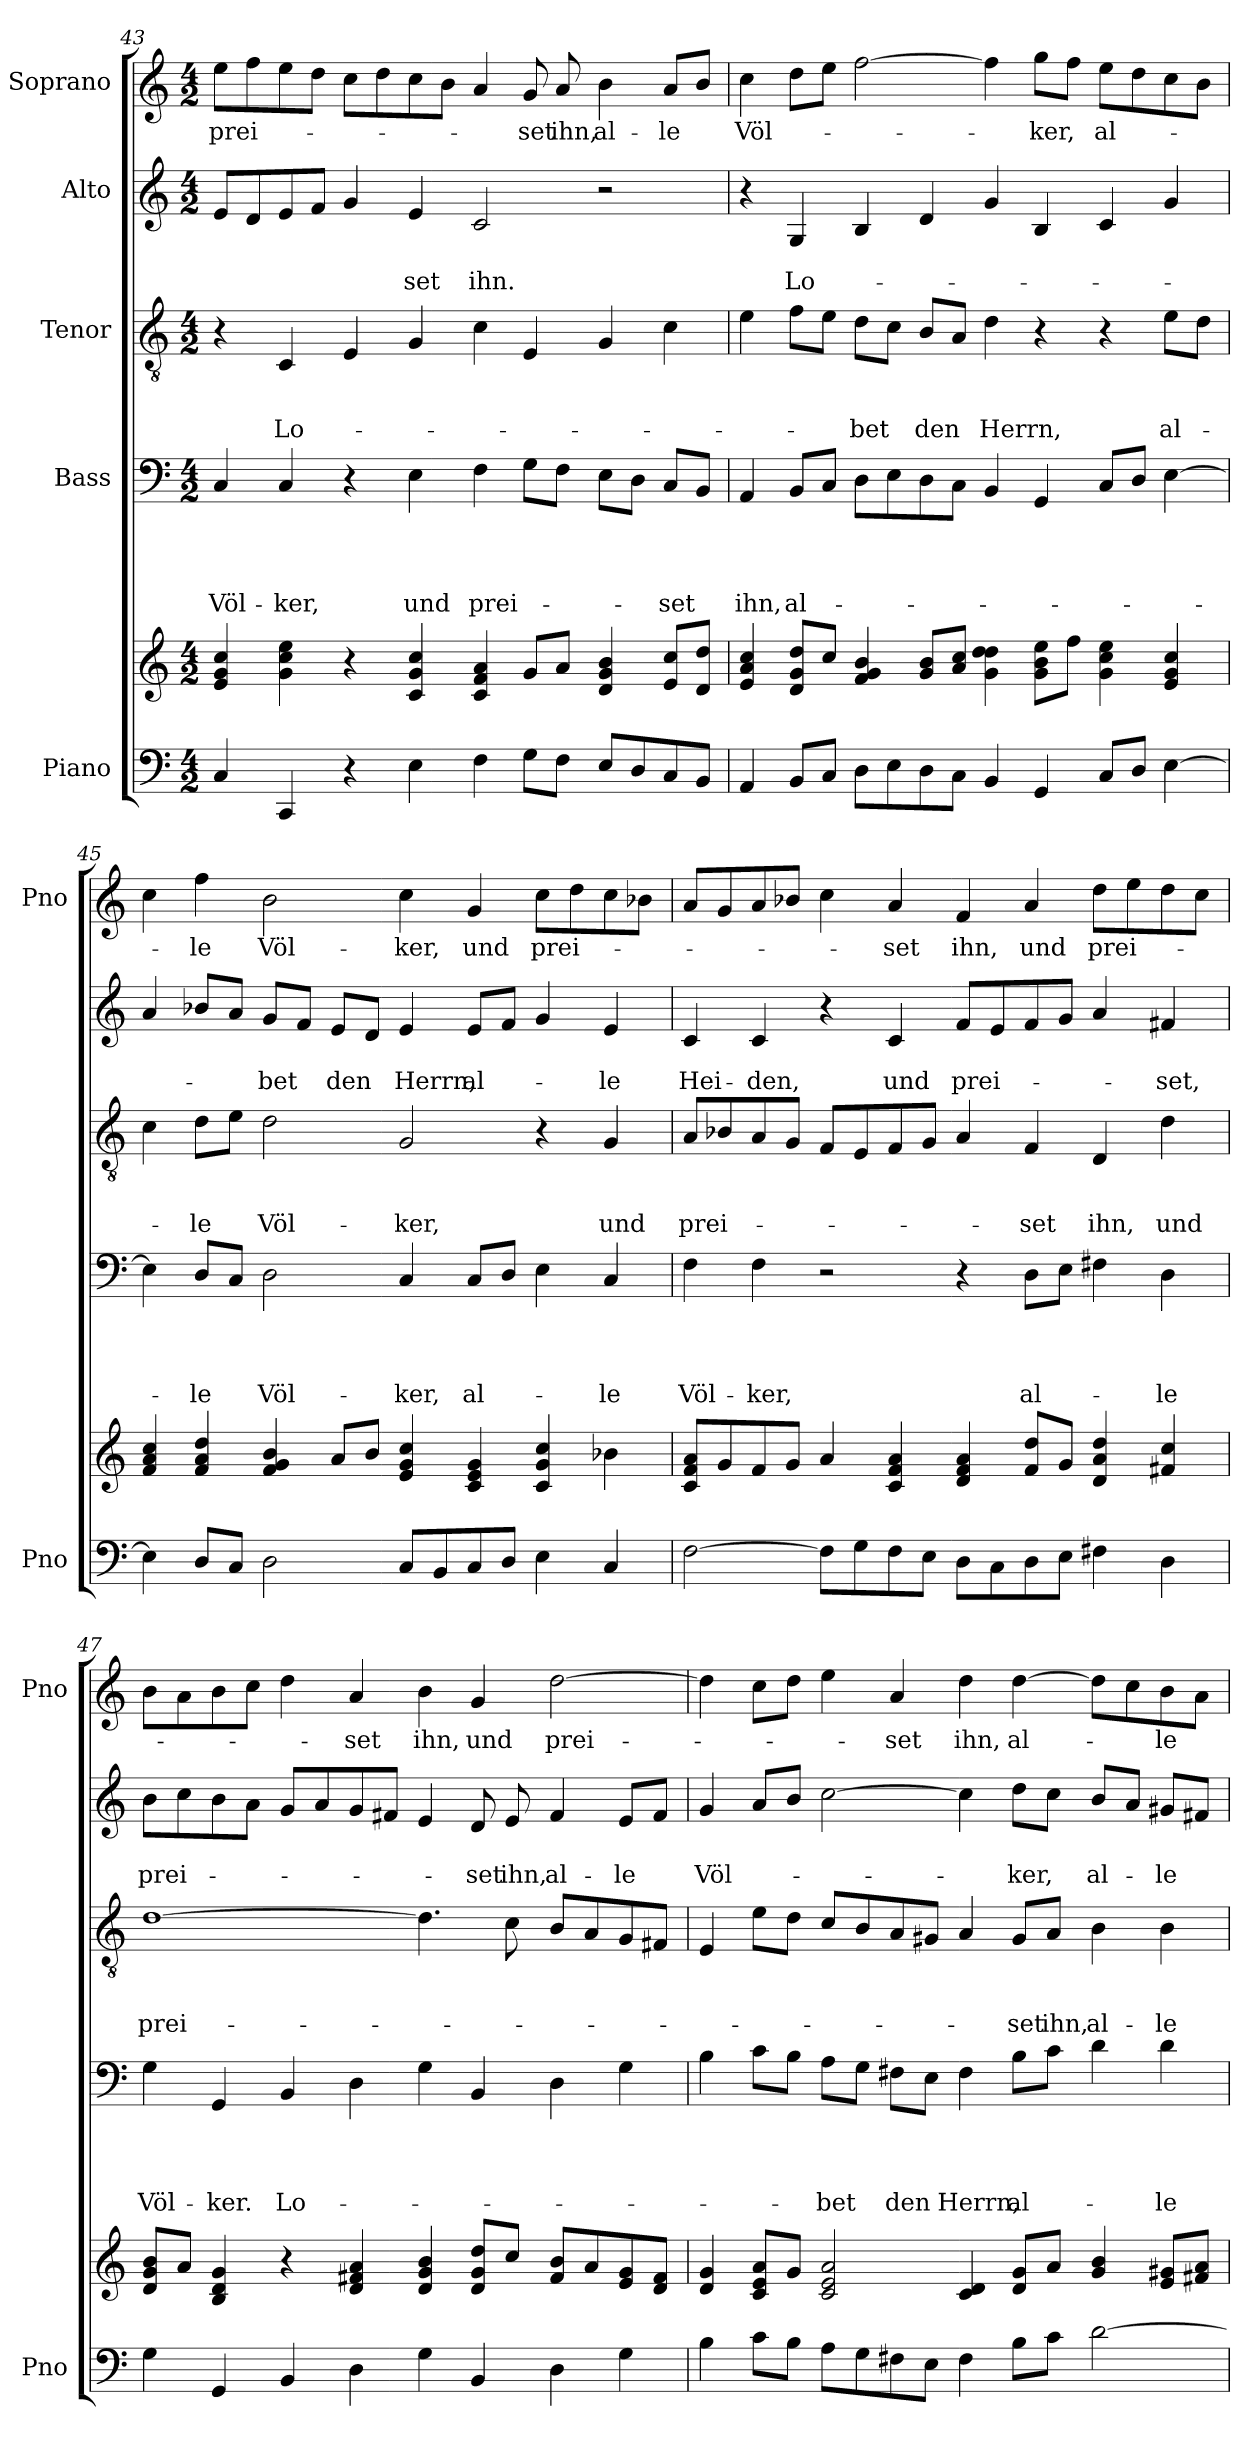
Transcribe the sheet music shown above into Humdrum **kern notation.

**kern	**kern	**kern	**text	**text	**text	**text	**kern	**text	**text	**text	**kern	**text	**text	**kern	**text
*part5	*part5	*part4	*part4	*part4	*part4	*part4	*part3	*part3	*part3	*part3	*part2	*part2	*part2	*part1	*part1
*staff6	*staff5	*staff4	*staff4	*staff4	*staff4	*staff4	*staff3	*staff3	*staff3	*staff3	*staff2	*staff2	*staff2	*staff1	*staff1
*I"Piano	*	*I"Bass	*	*	*	*	*I"Tenor	*	*	*	*I"Alto	*	*	*I"Soprano	*
*I'Pno	*	*	*	*	*	*	*	*	*	*	*	*	*	*I'Pno	*
!!LO:LB:g=z
*clefF4	*clefG2	*clefF4	*	*	*	*	*clefGv2	*	*	*	*clefG2	*	*	*clefG2	*
*k[]	*k[]	*k[]	*	*	*	*	*k[]	*	*	*	*k[]	*	*	*k[]	*
*C:	*C:	*C:	*	*	*	*	*C:	*	*	*	*C:	*	*	*C:	*
*M4/2	*M4/2	*M4/2	*	*	*	*	*M4/2	*	*	*	*M4/2	*	*	*M4/2	*
=43	=43	=43	=43	=43	=43	=43	=43	=43	=43	=43	=43	=43	=43	=43	=43
4C/	4e/ 4g/ 4cc/	4C/	.	.	.	Völ-	4r	.	.	.	8e/L	.	.	8ee\L	prei-
.	.	.	.	.	.	.	.	.	.	.	8d/	.	.	8ff\	.
4CC/	4g\ 4cc\ 4ee\	4C/	.	.	.	-ker,	4C/	.	.	Lo-	8e/	.	.	8ee\	.
.	.	.	.	.	.	.	.	.	.	.	8f/J	.	.	8dd\J	.
4r	4r	4r	.	.	.	.	4E/	.	.	.	4g/	.	.	8cc\L	.
.	.	.	.	.	.	.	.	.	.	.	.	.	.	8dd\	.
4E\	4c/ 4g/ 4cc/	4E\	.	.	.	und	4G/	.	.	.	4e/	.	-set	8cc\	.
.	.	.	.	.	.	.	.	.	.	.	.	.	.	8b\J	.
4F\	4c/ 4f/ 4a/	4F\	.	.	.	prei-	4c\	.	.	.	2c/	.	ihn.	4a/	.
8G\L	8g/L	8G\L	.	.	.	.	4E/	.	.	.	.	.	.	8g/	-set
8F\J	8a/J	8F\J	.	.	.	.	.	.	.	.	.	.	.	8a/	ihn,
8E/L	4d/ 4g/ 4b/	8E\L	.	.	.	.	4G/	.	.	.	2r	.	.	4b\	al-
8D/	.	8D\J	.	.	.	.	.	.	.	.	.	.	.	.	.
8C/	8e/ 8cc/L	8C/L	.	.	.	-set	4c\	.	.	.	.	.	.	8a/L	-le
8BB/J	8d/ 8dd/J	8BB/J	.	.	.	.	.	.	.	.	.	.	.	8b/J	.
=44	=44	=44	=44	=44	=44	=44	=44	=44	=44	=44	=44	=44	=44	=44	=44
4AA/	4e/ 4a/ 4cc/	4AA/	.	.	.	ihn,	4e\	.	.	.	4r	.	.	4cc\	Völ-
8BB/L	8d/ 8g/ 8dd/L	8BB/L	.	.	.	al-	8f\L	.	.	.	4G/	.	Lo-	8dd\L	.
8C/J	8cc/J	8C/J	.	.	.	.	8e\J	.	.	.	.	.	.	8ee\J	.
8D\L	4f/ 4g/ 4b/	8D\L	.	.	.	.	8d\L	.	.	-bet	4B/	.	.	[2ff\	.
8E\	.	8E\	.	.	.	.	8c\J	.	.	.	.	.	.	.	.
8D\	8g/ 8b/L	8D\	.	.	.	.	8B/L	.	.	den	4d/	.	.	.	.
8C\J	8a/ 8cc/J	8C\J	.	.	.	.	8A/J	.	.	.	.	.	.	.	.
4BB/	4g\ 4dd\ 4dd\	4BB/	.	.	.	.	4d\	.	.	Herrn,	4g/	.	.	4ff\]	.
4GG/	8g\ 8b\ 8ee\L	4GG/	.	.	.	.	4r	.	.	.	4B/	.	.	8gg\L	-ker,
.	8ff\J	.	.	.	.	.	.	.	.	.	.	.	.	8ff\J	.
8C/L	4g\ 4cc\ 4ee\	8C/L	.	.	.	.	4r	.	.	.	4c/	.	.	8ee\L	al-
8D/J	.	8D/J	.	.	.	.	.	.	.	.	.	.	.	8dd\	.
[4E\	4e/ 4g/ 4cc/	[4E\	.	.	.	.	8e\L	.	.	al-	4g/	.	.	8cc\	.
.	.	.	.	.	.	.	8d\J	.	.	.	.	.	.	8b\J	.
=45	=45	=45	=45	=45	=45	=45	=45	=45	=45	=45	=45	=45	=45	=45	=45
4E\]	4f/ 4a/ 4cc/	4E\]	.	.	.	.	4c\	.	.	.	4a/	.	.	4cc\	.
8D/L	4f/ 4a/ 4dd/	8D/L	.	.	.	-le	8d\L	.	.	-le	8b-X/L	.	.	4ff\	-le
8C/J	.	8C/J	.	.	.	.	8e\J	.	.	.	8a/J	.	.	.	.
2D\	4f/ 4g/ 4b/	2D\	.	.	.	Völ-	2d\	.	.	Völ-	8g/L	.	-bet	2b\	Völ-
.	.	.	.	.	.	.	.	.	.	.	8f/J	.	.	.	.
.	8a/L	.	.	.	.	.	.	.	.	.	8e/L	.	den	.	.
.	8b/J	.	.	.	.	.	.	.	.	.	8d/J	.	.	.	.
8C/L	4e/ 4g/ 4cc/	4C/	.	.	.	-ker,	2G/	.	.	-ker,	4e/	.	Herrn,	4cc\	-ker,
8BB/	.	.	.	.	.	.	.	.	.	.	.	.	.	.	.
8C/	4c/ 4e/ 4g/	8C/L	.	.	.	al-	.	.	.	.	8e/L	.	al-	4g/	und
8D/J	.	8D/J	.	.	.	.	.	.	.	.	8f/J	.	.	.	.
4E\	4c/ 4g/ 4cc/	4E\	.	.	.	.	4r	.	.	.	4g/	.	.	8cc\L	prei-
.	.	.	.	.	.	.	.	.	.	.	.	.	.	8dd\	.
4C/	4b-\	4C/	.	.	.	-le	4G/	.	.	und	4e/	.	-le	8cc\	.
.	.	.	.	.	.	.	.	.	.	.	.	.	.	8b-X\J	.
!!LO:PB:g=z
=46	=46	=46	=46	=46	=46	=46	=46	=46	=46	=46	=46	=46	=46	=46	=46
[2F\	8c/ 8f/ 8a/L	4F\	.	.	.	Völ-	8A/L	.	.	prei-	4c/	.	Hei-	8a/L	.
.	8g/	.	.	.	.	.	8B-X/	.	.	.	.	.	.	8g/	.
.	8f/	4F\	.	.	.	-ker,	8A/	.	.	.	4c/	.	-den,	8a/	.
.	8g/J	.	.	.	.	.	8G/J	.	.	.	.	.	.	8b-X/J	.
8F\L]	4a/	2r	.	.	.	.	8F/L	.	.	.	4r	.	.	4cc\	.
8G\	.	.	.	.	.	.	8E/	.	.	.	.	.	.	.	.
8F\	4c/ 4f/ 4a/	.	.	.	.	.	8F/	.	.	.	4c/	.	und	4a/	-set
8E\J	.	.	.	.	.	.	8G/J	.	.	.	.	.	.	.	.
8D\L	4d/ 4f/ 4a/	4r	.	.	.	.	4A/	.	.	.	8f/L	.	prei-	4f/	ihn,
8C\	.	.	.	.	.	.	.	.	.	.	8e/	.	.	.	.
8D\	8f/ 8dd/L	8D\L	.	.	.	al-	4F/	.	.	-set	8f/	.	.	4a/	und
8E\J	8g/J	8E\J	.	.	.	.	.	.	.	.	8g/J	.	.	.	.
4F#\	4d/ 4a/ 4dd/	4F#X\	.	.	.	.	4D/	.	.	ihn,	4a/	.	.	8dd\L	prei-
.	.	.	.	.	.	.	.	.	.	.	.	.	.	8ee\	.
4D\	4f#/ 4cc/	4D\	.	.	.	-le	4d\	.	.	und	4f#X/	.	-set,	8dd\	.
.	.	.	.	.	.	.	.	.	.	.	.	.	.	8cc\J	.
=47	=47	=47	=47	=47	=47	=47	=47	=47	=47	=47	=47	=47	=47	=47	=47
4G\	8d/ 8g/ 8b/L	4G\	.	.	.	Völ-	[1d	.	.	prei-	8b\L	.	prei-	8b\L	.
.	8a/J	.	.	.	.	.	.	.	.	.	8cc\	.	.	8a\	.
4GG/	4B/ 4d/ 4g/	4GG/	.	.	.	-ker.	.	.	.	.	8b\	.	.	8b\	.
.	.	.	.	.	.	.	.	.	.	.	8a\J	.	.	8cc\J	.
4BB/	4r	4BB/	.	.	.	Lo-	.	.	.	.	8g/L	.	.	4dd\	.
.	.	.	.	.	.	.	.	.	.	.	8a/	.	.	.	.
4D\	4d/ 4f#/ 4a/	4D\	.	.	.	.	.	.	.	.	8g/	.	.	4a/	-set
.	.	.	.	.	.	.	.	.	.	.	8f#X/J	.	.	.	.
4G\	4d/ 4g/ 4b/	4G\	.	.	.	.	4.d\]	.	.	.	4e/	.	.	4b\	ihn,
4BB/	8d/ 8g/ 8dd/L	4BB/	.	.	.	.	.	.	.	.	8d/	.	-set	4g/	und
.	8cc/J	.	.	.	.	.	8c\	.	.	.	8e/	.	ihn,	.	.
4D\	8f#/ 8b/L	4D\	.	.	.	.	8B/L	.	.	.	4f#/	.	al-	[2dd\	prei-
.	8a/	.	.	.	.	.	8A/	.	.	.	.	.	.	.	.
4G\	8e/ 8g/	4G\	.	.	.	.	8G/	.	.	.	8e/L	.	-le	.	.
.	8d/ 8f#/J	.	.	.	.	.	8F#X/J	.	.	.	8f#/J	.	.	.	.
=48	=48	=48	=48	=48	=48	=48	=48	=48	=48	=48	=48	=48	=48	=48	=48
4B\	4d/ 4g/	4B\	.	.	.	.	4E/	.	.	.	4g/	.	Völ-	4dd\]	.
8c\L	8c/ 8e/ 8a/L	8c\L	.	.	.	.	8e\L	.	.	.	8a/L	.	.	8cc\L	.
8B\J	8g/J	8B\J	.	.	.	.	8d\J	.	.	.	8b/J	.	.	8dd\J	.
8A\L	2c/ 2e/ 2a/	8A\L	.	.	.	-bet	8c/L	.	.	.	[2cc\	.	.	4ee\	.
8G\	.	8G\J	.	.	.	.	8B/	.	.	.	.	.	.	.	.
8F#\	.	8F#X\L	.	.	.	den	8A/	.	.	.	.	.	.	4a/	-set
8E\J	.	8E\J	.	.	.	.	8G#X/J	.	.	.	.	.	.	.	.
4F#\	4c/ 4d/	4F#\	.	.	.	Herrn,	4A/	.	.	.	4cc\]	.	.	4dd\	ihn,
8B\L	8d/ 8g/L	8B\L	.	.	.	al-	8G#/L	.	.	-set	8dd\L	.	-ker,	[4dd\	al-
8c\J	8a/J	8c\J	.	.	.	.	8A/J	.	.	ihn,	8cc\J	.	.	.	.
[2d\	4g/ 4b/	4d\	.	.	.	.	4B\	.	.	al-	8b/L	.	al-	8dd\L]	.
.	.	.	.	.	.	.	.	.	.	.	8a/J	.	.	8cc\	.
.	8e/ 8g#/L	4d\	.	.	.	-le	4B\	.	.	-le	8g#X/L	.	-le	8b\	-le
.	8f#/ 8a/J	.	.	.	.	.	.	.	.	.	8f#X/J	.	.	8a\J	.
=	=	=	=	=	=	=	=	=	=	=	=	=	=	=	=
*-	*-	*-	*-	*-	*-	*-	*-	*-	*-	*-	*-	*-	*-	*-	*-
